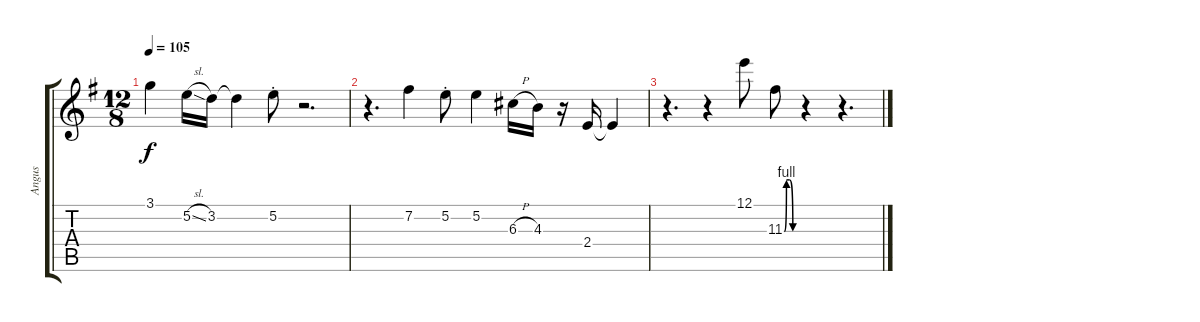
\track ("Angus" "Angus") {instrument overdrivenguitar}
\staff {score tabs}
\tuning (E4 B3 G3 D3 A2 E2) {hide}
\ts (12 8)
\tempo 105
\clef g2
\ks g
3.1.4{dy f} 5.2{sl}.16 3.2.16 3.2{t}.4 5.2{st}.8 r.2{d} |
r.4{d} 7.2.4 5.2{st}.8 5.2.4 6.3{h}.16 4.3.16 r.16 2.4.16 2.4{t}.4 |
r.4{d} r.4 12.1.8 11.3{be (custom 0 0 10 4 25 4 40 0 60 0)}.8 r.4 r.4{d}
